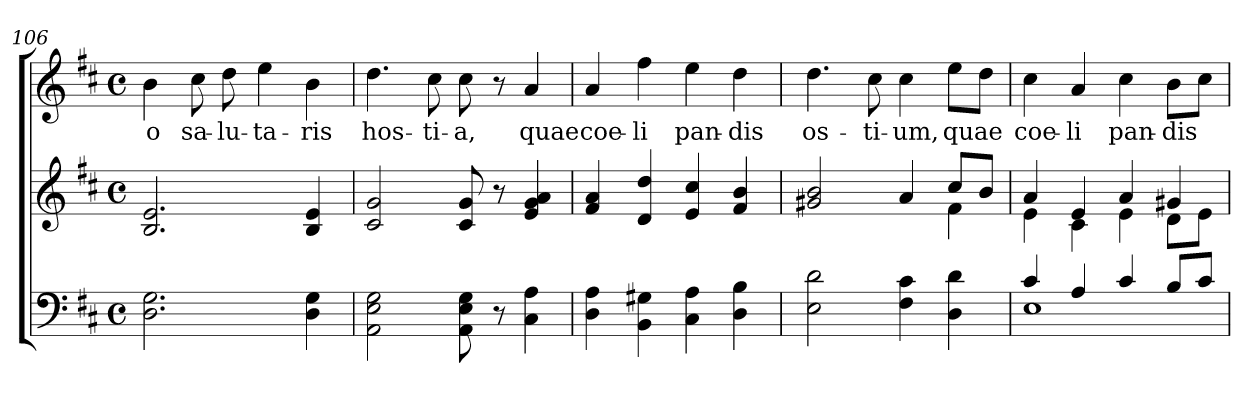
**kern	**kern	**kern	**text
*part2	*part2	*part1	*part1
*staff3	*staff2	*staff1	*staff1
!!LO:LB:g=z
*clefF4	*clefG2	*clefG2	*
*	*	*ITrd7c12	*
*k[f#c#]	*k[f#c#]	*k[f#c#]	*
*D:	*D:	*D:	*
*M4/4	*M4/4	*M4/4	*
*met(c)	*met(c)	*met(c)	*
=106	=106	=106	=106
!	!	!	!LO:LY:b
2.D\ 2.G\	2.B/ 2.e/	4B\	o
!	!	!	!LO:LY:b
.	.	8c#\	sa-
!	!	!	!LO:LY:b
.	.	8d\	-lu-
!	!	!	!LO:LY:b
.	.	4e\	-ta-
!	!	!	!LO:LY:b
4D\ 4G\	4B/ 4e/	4B\	-ris
=107	=107	=107	=107
!	!	!	!LO:LY:b
2AA\ 2E\ 2G\	2c#/ 2g/	4.d\	hos-
!	!	!	!LO:LY:b
.	.	8c#\	-ti-
!	!	!	!LO:LY:b
8AA\ 8E\ 8G\	8c#/ 8g/	8c#\	-a,
8r	8r	8r	.
!	!	!	!LO:LY:b
4C#\ 4A\	4e/ 4g/ 4a/	4A/	quae
=108	=108	=108	=108
!	!	!	!LO:LY:b
4D\ 4A\	4f#/ 4a/	4A/	coe-
!	!	!	!LO:LY:b
4BB\ 4G#X\	4d/ 4dd/	4f#\	-li
!	!	!	!LO:LY:b
4C#\ 4A\	4e/ 4cc#/	4e\	pan-
!	!	!	!LO:LY:b
4D\ 4B\	4f#/ 4b/	4d\	-dis
=109	=109	=109	=109
*	*^	*	*
!	!	!	!	!LO:LY:b
2E\ 2d\	2g#X/ 2b/	2.ryy	4.d\	os-
!	!	!	!	!LO:LY:b
.	.	.	8c#\	-ti-
!	!	!	!	!LO:LY:b
4F#\ 4c#\	4a/	.	4c#\	-um,
!	!	!	!	!LO:LY:b
4D\ 4d\	8cc#/L	4f#\	8e\L	quae
.	8b/J	.	8d\J	.
=110	=110	=110	=110	=110
*^	*	*	*	*
!	!	!	!	!	!LO:LY:b
4c#/	1E	4a/	4e\	4c#\	coe-
!	!	!	!	!	!LO:LY:b
4A/	.	4e/	4c#\	4A/	-li
!	!	!	!	!	!LO:LY:b
4c#/	.	4a/	4e\	4c#\	pan-
!	!	!	!	!	!LO:LY:b
8B/L	.	4g#X/	8d\L	8B\L	-dis
8c#/J	.	.	8e\J	8c#\J	.
*v	*v	*	*	*	*
*	*v	*v	*	*
=	=	=	=
*-	*-	*-	*-
